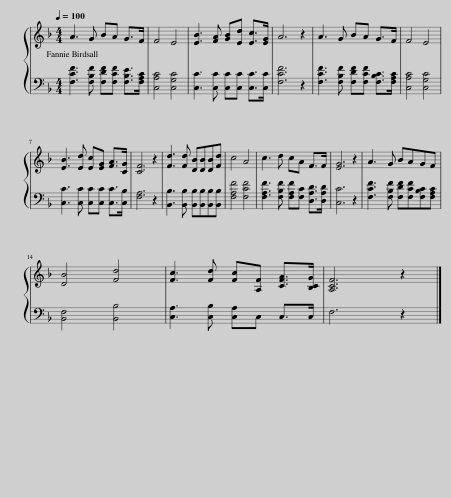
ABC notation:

X:1
%%score { 1 | 2 }
L:1/8
Q:1/4=100
M:4/4
I:linebreak $
K:F
V:1 treble
V:2 bass
V:1
 A3 G BA G>F | F4 E4 | [EB]3 [FA] [GB][Ed] [Ec]>[EG] | A6 z2 | A3 G BA G>F | %5
 F4 E4 |$ [EB]3 [Ed] [Ec][EG] [FA]>[CG] | [CF]6 z2 | [Fd]3 [Fd] [DB][DB][DB][Fd] | c4 A4 | %10
 c3 d cA F>F | [EG]6 z2 | A3 G BAGF |$ [DB]4 [Fd]4 | [Fc]3 [Fd] [Fc][A,F] [CFA]>[B,CG] | %15
 [A,CF]6 z2 |] %16
V:2
 [F,CF]3 [F,B,F] [F,DF][F,CF] [F,B,E]>[F,A,C] | [C,A,C]4 [C,G,C]4 | [C,C]3 [C,C] [C,C][C,C] [C,C]>[C,C] | [F,CF]6 z2 | [F,CF]3 [F,B,F] [F,DF][F,CF] [F,B,C]>[F,A,C] | %5
 [C,A,C]4 [C,G,C]4 |$ [C,C]3 [C,C] [C,C][C,C] [C,C]>[C,B,] | [F,A,]6 z2 | [B,,B,]3 [B,,B,] [B,,B,][B,,B,][B,,B,][B,,B,] | [F,A,F]4 [F,CF]4 | %10
 [F,A,F]3 [F,B,F] [F,A,F][F,C] [D,A,D]>[D,A,D] | [C,C]6 z2 | [F,CF]3 [F,B,F] [F,DF][F,CF][F,B,C][F,A,C] |$ [B,,F,]4 [B,,B,]4 | [C,A,]3 [C,B,] [C,A,]C, C,>C, | %15
 F,6 z2 |] %16
